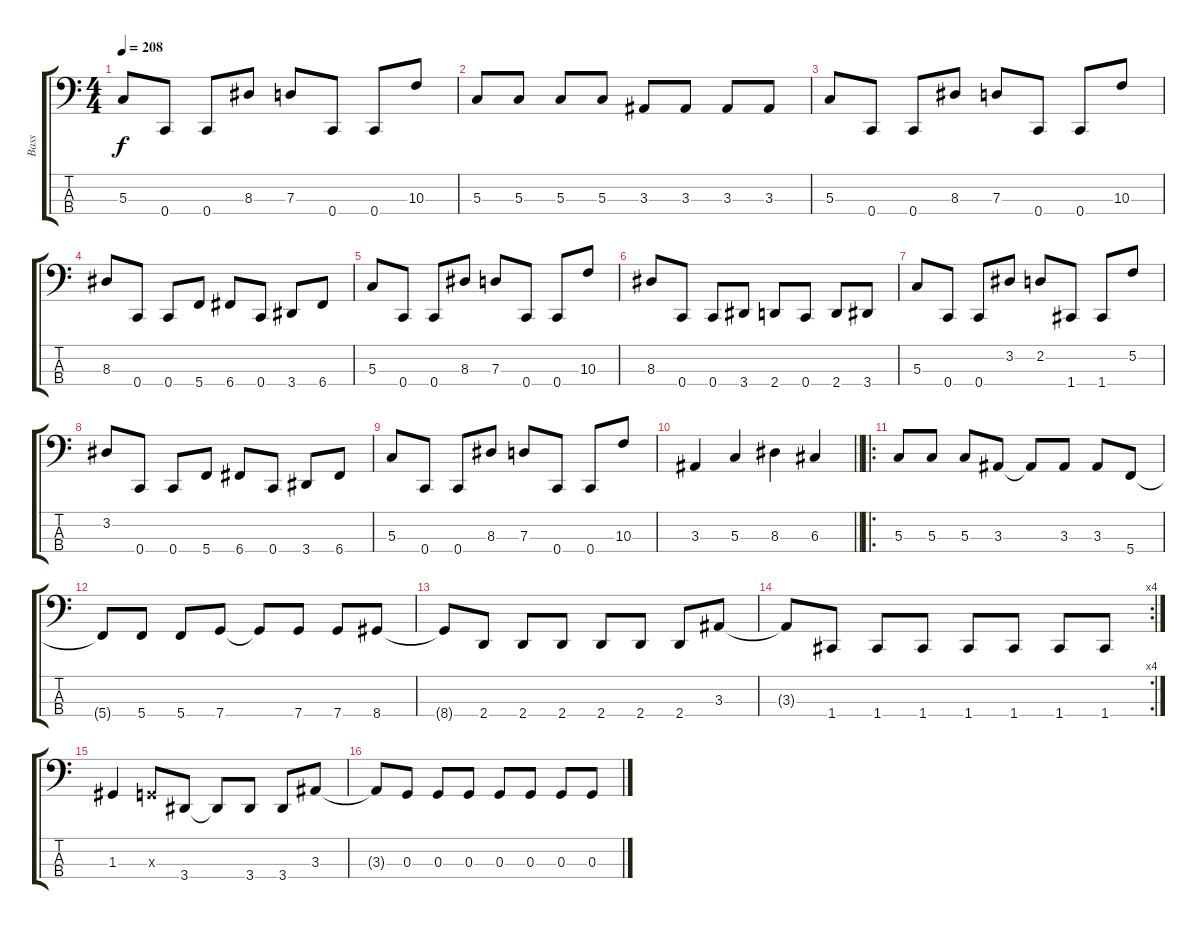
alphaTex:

\track ("Bass" "Bass") {instrument electricbasspick}
\staff {score tabs}
\tuning (F2 C2 G1 C1) {hide}
\ts (4 4)
\tempo 208
\clef f4
\ks c
5.3.8{dy f} 0.4.8 0.4.8 8.3.8 7.3.8 0.4.8 0.4.8 10.3.8 |
5.3.8 5.3.8 5.3.8 5.3.8 3.3.8 3.3.8 3.3.8 3.3.8 |
5.3.8 0.4.8 0.4.8 8.3.8 7.3.8 0.4.8 0.4.8 10.3.8 |
8.3.8 0.4.8 0.4.8 5.4.8 6.4.8 0.4.8 3.4.8 6.4.8 |
5.3.8 0.4.8 0.4.8 8.3.8 7.3.8 0.4.8 0.4.8 10.3.8 |
8.3.8 0.4.8 0.4.8 3.4.8 2.4.8 0.4.8 2.4.8 3.4.8 |
5.3.8 0.4.8 0.4.8 3.2.8 2.2.8 1.4.8 1.4.8 5.2.8 |
3.2.8 0.4.8 0.4.8 5.4.8 6.4.8 0.4.8 3.4.8 6.4.8 |
5.3.8 0.4.8 0.4.8 8.3.8 7.3.8 0.4.8 0.4.8 10.3.8 |
\barLineRight lightlight
3.3.4 5.3.4 8.3.4 6.3.4 |
\ro
5.3.8 5.3.8 5.3.8 3.3.8 3.3{t}.8 3.3.8 3.3.8 5.4.8 |
5.4{t}.8 5.4.8 5.4.8 7.4.8 7.4{t}.8 7.4.8 7.4.8 8.4.8 |
8.4{t}.8 2.4.8 2.4.8 2.4.8 2.4.8 2.4.8 2.4.8 3.3.8 |
\rc 4
3.3{t}.8 1.4.8 1.4.8 1.4.8 1.4.8 1.4.8 1.4.8 1.4.8 |
1.3.4 0.3{x}.8 3.4.8 3.4{t}.8 3.4.8 3.4.8 3.3.8 |
3.3{t}.8 0.3.8 0.3.8 0.3.8 0.3.8 0.3.8 0.3.8 0.3.8
